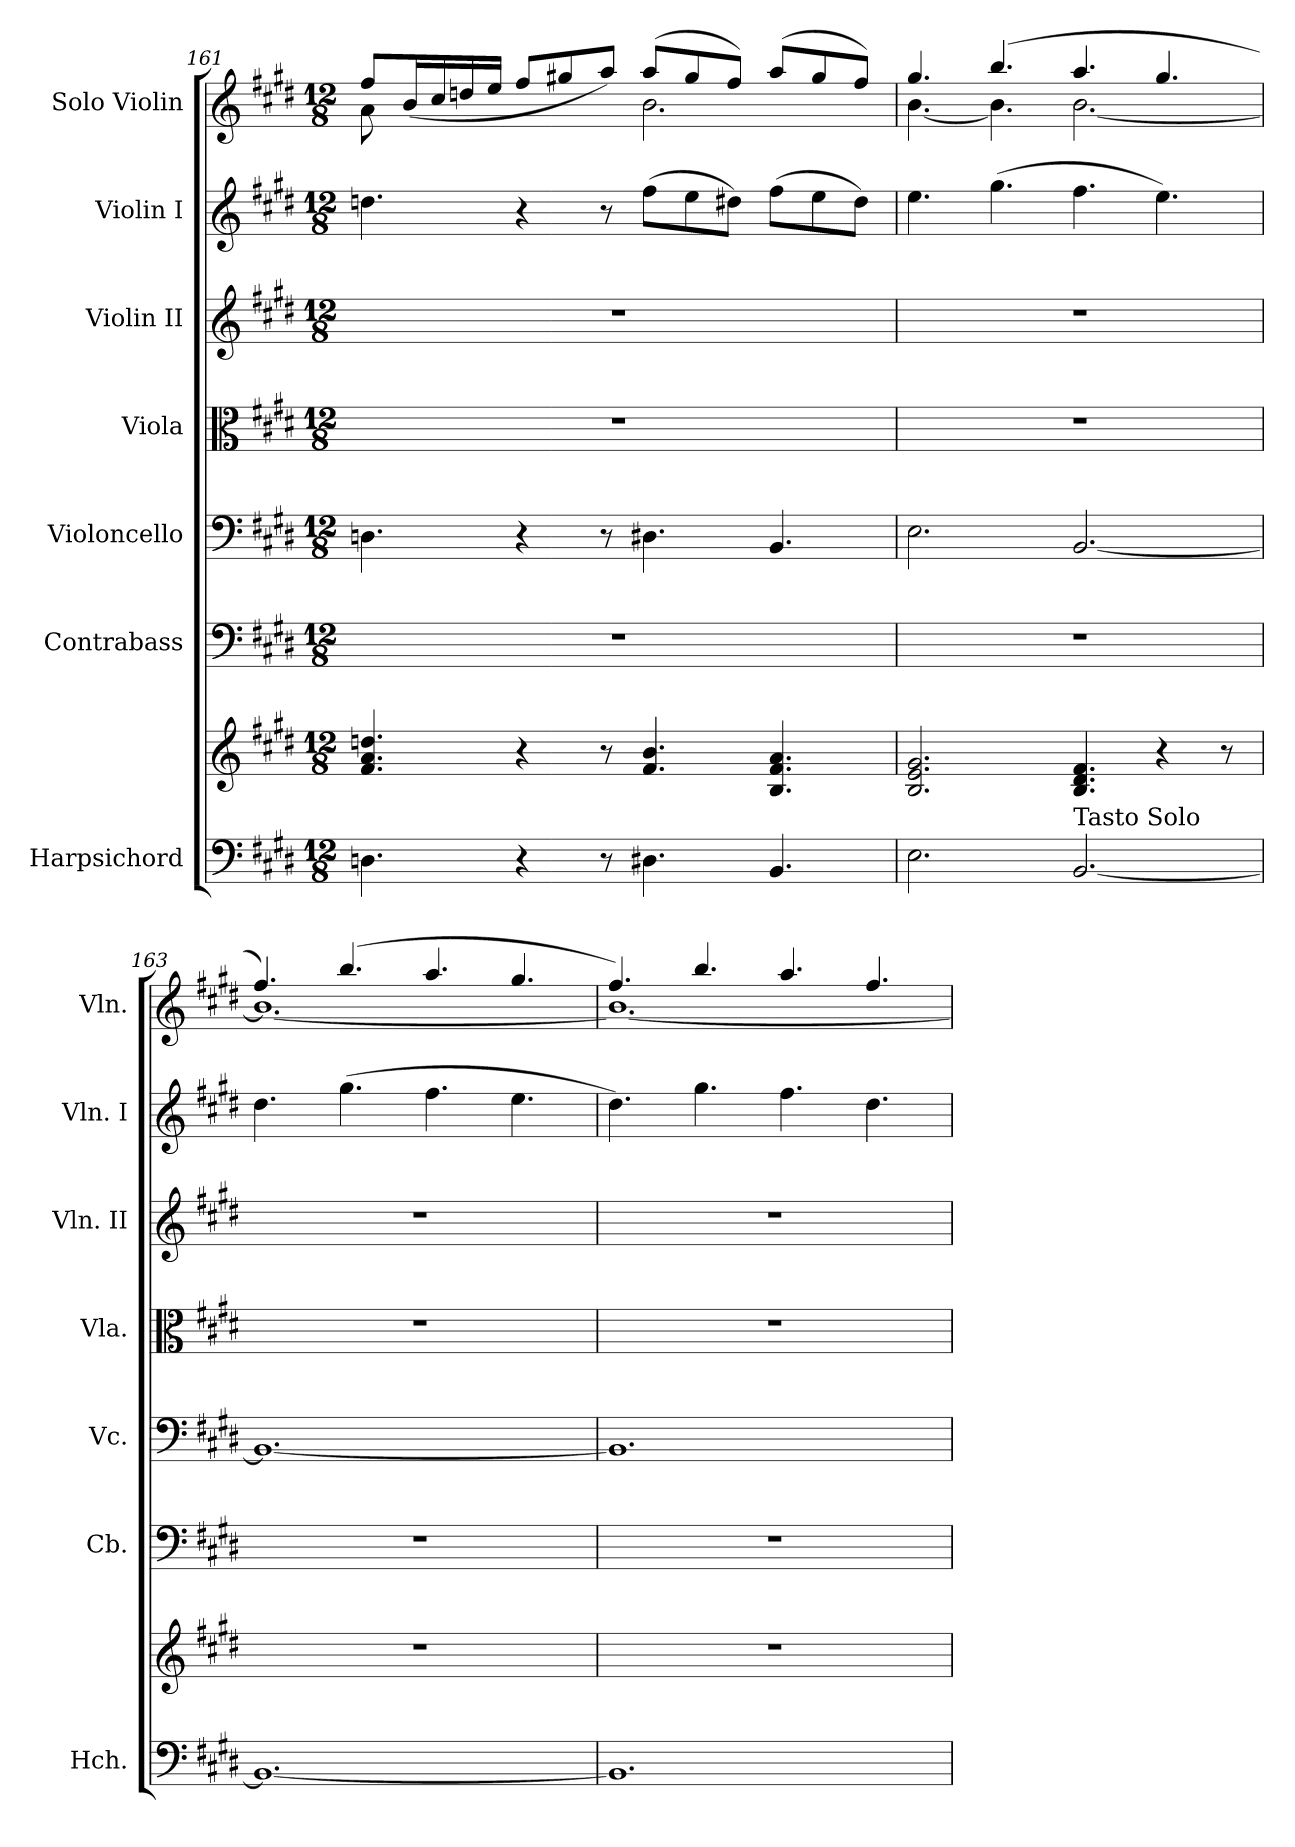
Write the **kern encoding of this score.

**kern	**kern	**kern	**kern	**kern	**kern	**kern	**kern
*part7	*part7	*part6	*part5	*part4	*part3	*part2	*part1
*staff8	*staff7	*staff6	*staff5	*staff4	*staff3	*staff2	*staff1
*I"Harpsichord	*	*I"Contrabass	*I"Violoncello	*I"Viola	*I"Violin II	*I"Violin I	*I"Solo Violin
*I'Hch.	*	*I'Cb.	*I'Vc.	*I'Vla.	*I'Vln. II	*I'Vln. I	*I'Vln.
!!LO:PB:g=z
*clefF4	*clefG2	*clefF4	*clefF4	*clefC3	*clefG2	*clefG2	*clefG2
*	*	*ITrd7c12	*	*	*	*	*
*k[f#c#g#d#]	*k[f#c#g#d#]	*k[f#c#g#d#]	*k[f#c#g#d#]	*k[f#c#g#d#]	*k[f#c#g#d#]	*k[f#c#g#d#]	*k[f#c#g#d#]
*M12/8	*M12/8	*M12/8	*M12/8	*M12/8	*M12/8	*M12/8	*M12/8
=161	=161	=161	=161	=161	=161	=161	=161
*	*	*	*	*	*	*	*^
4.Dn\	4.f#/ 4.a/ 4.ddn/	1.r	4.Dn\	1.r	1.r	4.ddn\	8ff#/L	8a\
.	.	.	.	.	.	.	(>16b/L	8ryy
.	.	.	.	.	.	.	16cc#/	.
*	*	*	*	*	*	*	*v	*v
.	.	.	.	.	.	.	16ddn/
.	.	.	.	.	.	.	16ee/JJ
4r	4r	.	4r	.	.	4r	8ff#/L
.	.	.	.	.	.	.	8gg#X/
8r	8r	.	8r	.	.	8r	8aa/J)
*	*	*	*	*	*	*	*^
4.D#X\	4.f#/ 4.b/	.	4.D#X\	.	.	(>8ff#\L	(>8aa/L	2.b\
.	.	.	.	.	.	8ee\	8gg#/	.
.	.	.	.	.	.	8dd#X\J)	8ff#/J)	.
4.BB/	4.B/ 4.f#/ 4.a/	.	4.BB/	.	.	(>8ff#\L	(>8aa/L	.
.	.	.	.	.	.	8ee\	8gg#/	.
.	.	.	.	.	.	8dd#\J)	8ff#/J)	.
=162	=162	=162	=162	=162	=162	=162	=162	=162
2.E\	2.B/ 2.e/ 2.g#/	1.r	2.E\	1.r	1.r	4.ee\	4.gg#/	[4.b\
.	.	.	.	.	.	(>4.gg#\	(>4.bb/	4.b\]
!LO:TX:a:t=Tasto Solo	!	!	!	!	!	!	!	!
[2.BB/	4.B/ 4.d#/ 4.f#/	.	[2.BB/	.	.	4.ff#\	4.aa/	[2.b\
.	4r	.	.	.	.	4.ee\)	4.gg#/	.
.	8r	.	.	.	.	.	.	.
=163	=163	=163	=163	=163	=163	=163	=163	=163
1.BB_	1.r	1.r	1.BB_	1.r	1.r	4.dd#\	4.ff#/)	1.b_
.	.	.	.	.	.	(>4.gg#\	(>4.bb/	.
.	.	.	.	.	.	4.ff#\	4.aa/	.
.	.	.	.	.	.	4.ee\	4.gg#/	.
!!LO:PB:g=z	!!
=164	=164	=164	=164	=164	=164	=164	=164	=164
1.BB]	1.r	1.r	1.BB]	1.r	1.r	4.dd#\)	4.ff#/)	1.b_
.	.	.	.	.	.	4.gg#\	4.bb/	.
.	.	.	.	.	.	4.ff#\	4.aa/	.
.	.	.	.	.	.	4.dd#\	4.ff#/	.
*	*	*	*	*	*	*	*v	*v
=	=	=	=	=	=	=	=
*-	*-	*-	*-	*-	*-	*-	*-
